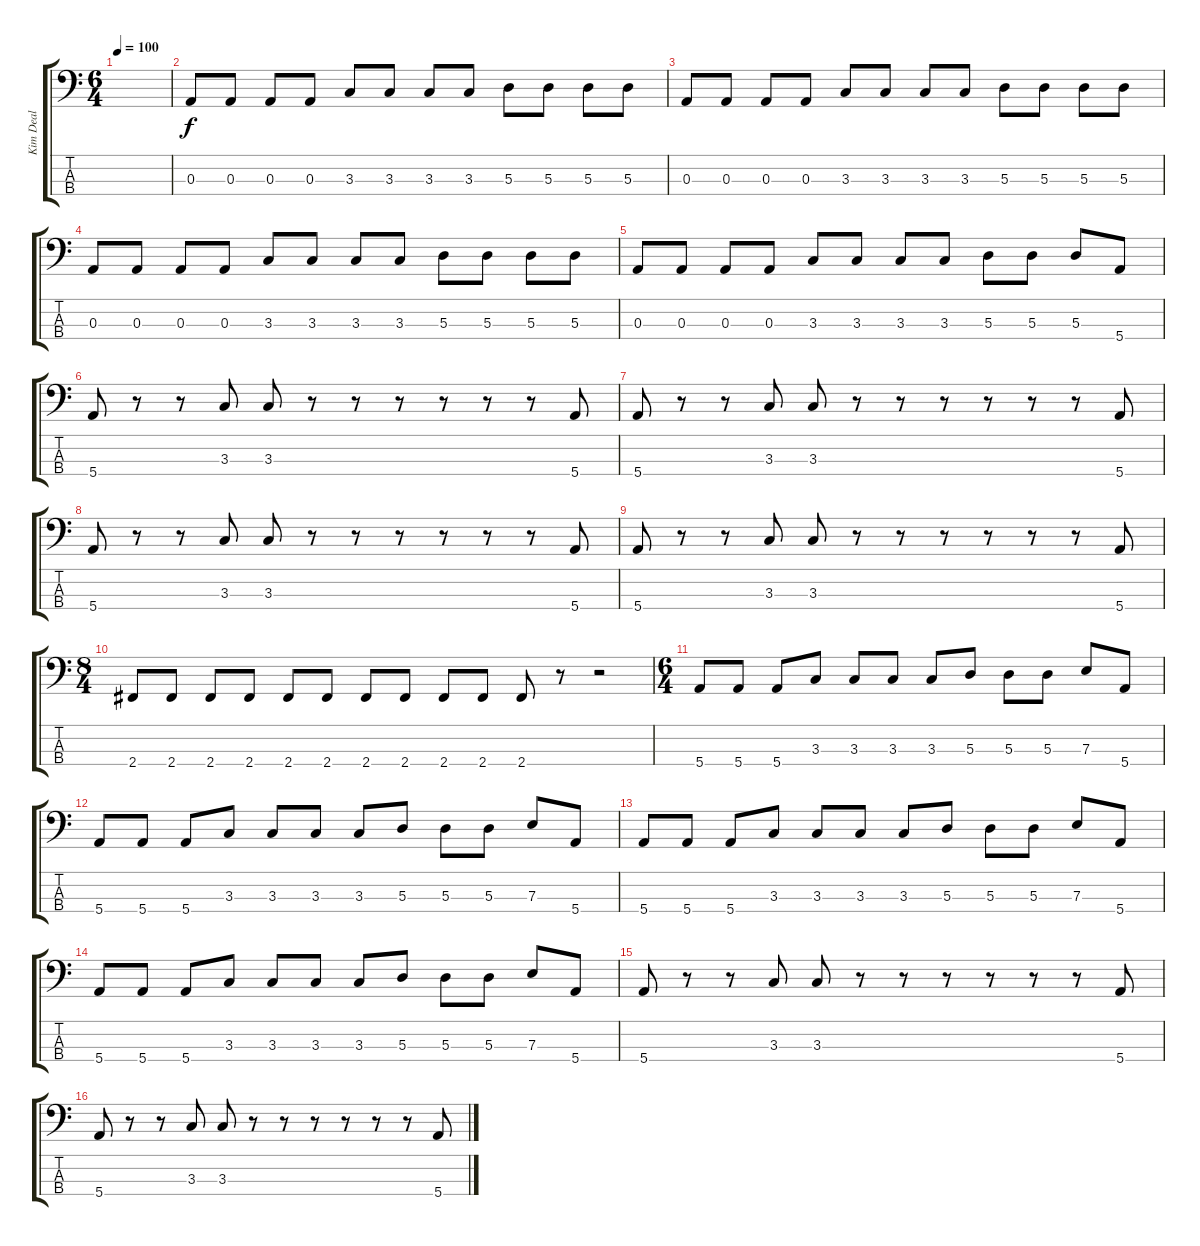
\track ("Kim Deal" "Kim Deal") {instrument electricbasspick}
\staff {score tabs}
\tuning (G2 D2 A1 E1) {hide}
\ts (6 4)
\tempo 100
\clef f4
\ks c
|
0.3.8 0.3.8 0.3.8 0.3.8 3.3.8 3.3.8 3.3.8 3.3.8 5.3.8 5.3.8 5.3.8 5.3.8 |
0.3.8 0.3.8 0.3.8 0.3.8 3.3.8 3.3.8 3.3.8 3.3.8 5.3.8 5.3.8 5.3.8 5.3.8 |
0.3.8 0.3.8 0.3.8 0.3.8 3.3.8 3.3.8 3.3.8 3.3.8 5.3.8 5.3.8 5.3.8 5.3.8 |
0.3.8 0.3.8 0.3.8 0.3.8 3.3.8 3.3.8 3.3.8 3.3.8 5.3.8 5.3.8 5.3.8 5.4.8 |
\section ("" "")
5.4.8 r.8 r.8 3.3.8 3.3.8 r.8 r.8 r.8 r.8 r.8 r.8 5.4.8 |
5.4.8 r.8 r.8 3.3.8 3.3.8 r.8 r.8 r.8 r.8 r.8 r.8 5.4.8 |
5.4.8 r.8 r.8 3.3.8 3.3.8 r.8 r.8 r.8 r.8 r.8 r.8 5.4.8 |
5.4.8 r.8 r.8 3.3.8 3.3.8 r.8 r.8 r.8 r.8 r.8 r.8 5.4.8 |
\ts (8 4)
\section ("" "")
2.4.8 2.4.8 2.4.8 2.4.8 2.4.8 2.4.8 2.4.8 2.4.8 2.4.8 2.4.8 2.4.8 r.8 r.2 |
\ts (6 4)
5.4.8 5.4.8 5.4.8 3.3.8 3.3.8 3.3.8 3.3.8 5.3.8 5.3.8 5.3.8 7.3.8 5.4.8 |
5.4.8 5.4.8 5.4.8 3.3.8 3.3.8 3.3.8 3.3.8 5.3.8 5.3.8 5.3.8 7.3.8 5.4.8 |
5.4.8 5.4.8 5.4.8 3.3.8 3.3.8 3.3.8 3.3.8 5.3.8 5.3.8 5.3.8 7.3.8 5.4.8 |
5.4.8 5.4.8 5.4.8 3.3.8 3.3.8 3.3.8 3.3.8 5.3.8 5.3.8 5.3.8 7.3.8 5.4.8 |
\section ("" "")
5.4.8 r.8 r.8 3.3.8 3.3.8 r.8 r.8 r.8 r.8 r.8 r.8 5.4.8 |
5.4.8 r.8 r.8 3.3.8 3.3.8 r.8 r.8 r.8 r.8 r.8 r.8 5.4.8
